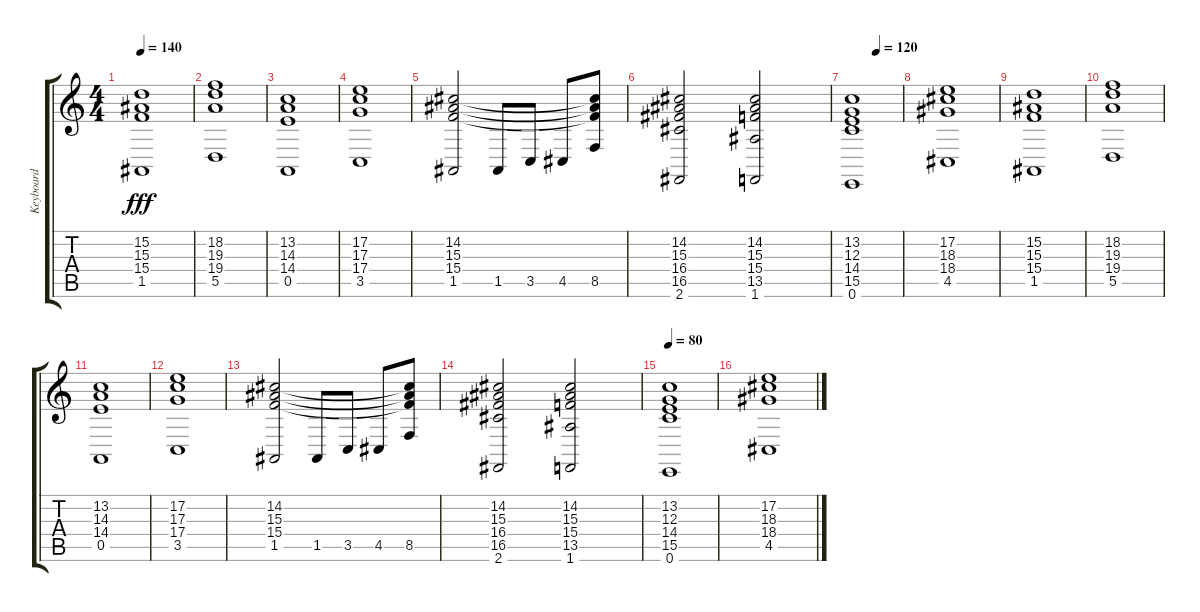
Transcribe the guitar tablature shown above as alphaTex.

\track ("Keyboard" "Keyboard") {instrument stringensemble1}
\staff {score tabs}
\tuning (E4 B3 G3 D3 A2 E2) {hide}
\ts (4 4)
\tempo 140
\clef g2
\ks c
(15.2 15.3 15.4 1.5).1{dy fff volume 10} |
(18.2 19.3 19.4 5.5).1 |
(13.2 14.3 14.4 0.5).1 |
(17.2 17.3 17.4 3.5).1 |
(14.2 15.3 15.4 1.5).2 1.5.8 3.5.8 4.5.8 (14.2{t} 15.3{t} 15.4{t} 8.5).8 |
(14.2 15.3 16.4 16.5 2.6).2 (14.2 15.3 15.4 13.5 1.6).2 |
\tempo (120 0.5)
(13.2 12.3 14.4 15.5 0.6).1 |
(17.2 18.3 18.4 4.5).1 |
(15.2 15.3 15.4 1.5).1 |
(18.2 19.3 19.4 5.5).1 |
(13.2 14.3 14.4 0.5).1 |
(17.2 17.3 17.4 3.5).1 |
(14.2 15.3 15.4 1.5).2 1.5.8 3.5.8 4.5.8 (14.2{t} 15.3{t} 15.4{t} 8.5).8 |
(14.2 15.3 16.4 16.5 2.6).2 (14.2 15.3 15.4 13.5 1.6).2 |
\tempo 80
(13.2 12.3 14.4 15.5 0.6).1 |
(17.2 18.3 18.4 4.5).1
